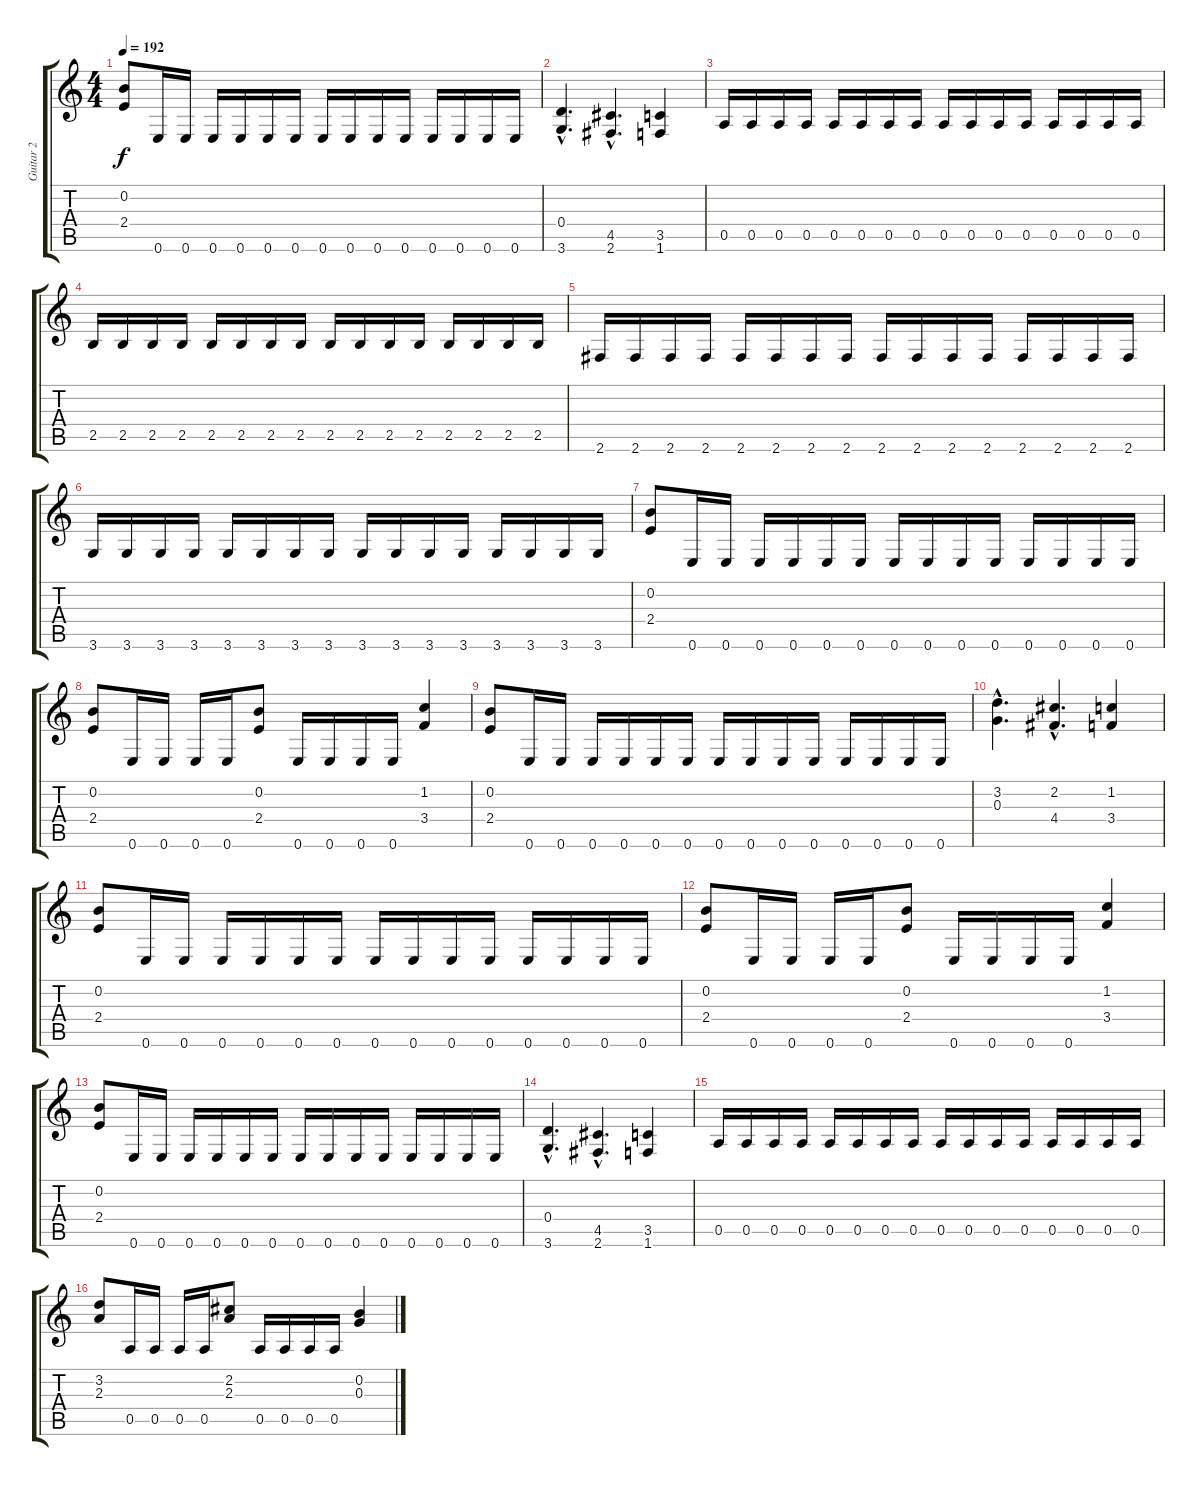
\track ("Guitar 2 " "Guitar 2 ") {instrument distortionguitar}
\staff {score tabs}
\tuning (E4 B3 G3 D3 A2 E2) {hide}
\ts (4 4)
\tempo 192
\clef g2
\ks c
(0.2 2.4).8{dy f} 0.6.16 0.6.16 0.6.16 0.6.16 0.6.16 0.6.16 0.6.16 0.6.16 0.6.16 0.6.16 0.6.16 0.6.16 0.6.16 0.6.16 |
(0.4{hac} 3.6{hac}).4{d} (4.5{hac} 2.6{hac}).4{d} (3.5 1.6).4 |
0.5.16 0.5.16 0.5.16 0.5.16 0.5.16 0.5.16 0.5.16 0.5.16 0.5.16 0.5.16 0.5.16 0.5.16 0.5.16 0.5.16 0.5.16 0.5.16 |
2.5.16 2.5.16 2.5.16 2.5.16 2.5.16 2.5.16 2.5.16 2.5.16 2.5.16 2.5.16 2.5.16 2.5.16 2.5.16 2.5.16 2.5.16 2.5.16 |
2.6.16 2.6.16 2.6.16 2.6.16 2.6.16 2.6.16 2.6.16 2.6.16 2.6.16 2.6.16 2.6.16 2.6.16 2.6.16 2.6.16 2.6.16 2.6.16 |
3.6.16 3.6.16 3.6.16 3.6.16 3.6.16 3.6.16 3.6.16 3.6.16 3.6.16 3.6.16 3.6.16 3.6.16 3.6.16 3.6.16 3.6.16 3.6.16 |
(0.2 2.4).8 0.6.16 0.6.16 0.6.16 0.6.16 0.6.16 0.6.16 0.6.16 0.6.16 0.6.16 0.6.16 0.6.16 0.6.16 0.6.16 0.6.16 |
(0.2 2.4).8 0.6.16 0.6.16 0.6.16 0.6.16 (0.2 2.4).8 0.6.16 0.6.16 0.6.16 0.6.16 (1.2 3.4).4 |
(0.2 2.4).8 0.6.16 0.6.16 0.6.16 0.6.16 0.6.16 0.6.16 0.6.16 0.6.16 0.6.16 0.6.16 0.6.16 0.6.16 0.6.16 0.6.16 |
(3.2{hac} 0.3{hac}).4{d} (2.2{hac} 4.4{hac}).4{d} (1.2 3.4).4 |
(0.2 2.4).8 0.6.16 0.6.16 0.6.16 0.6.16 0.6.16 0.6.16 0.6.16 0.6.16 0.6.16 0.6.16 0.6.16 0.6.16 0.6.16 0.6.16 |
(0.2 2.4).8 0.6.16 0.6.16 0.6.16 0.6.16 (0.2 2.4).8 0.6.16 0.6.16 0.6.16 0.6.16 (1.2 3.4).4 |
(0.2 2.4).8 0.6.16 0.6.16 0.6.16 0.6.16 0.6.16 0.6.16 0.6.16 0.6.16 0.6.16 0.6.16 0.6.16 0.6.16 0.6.16 0.6.16 |
(0.4{hac} 3.6{hac}).4{d} (4.5{hac} 2.6{hac}).4{d} (3.5 1.6).4 |
0.5.16 0.5.16 0.5.16 0.5.16 0.5.16 0.5.16 0.5.16 0.5.16 0.5.16 0.5.16 0.5.16 0.5.16 0.5.16 0.5.16 0.5.16 0.5.16 |
(3.2 2.3).8 0.5.16 0.5.16 0.5.16 0.5.16 (2.2 2.3).8 0.5.16 0.5.16 0.5.16 0.5.16 (0.2 0.3).4
